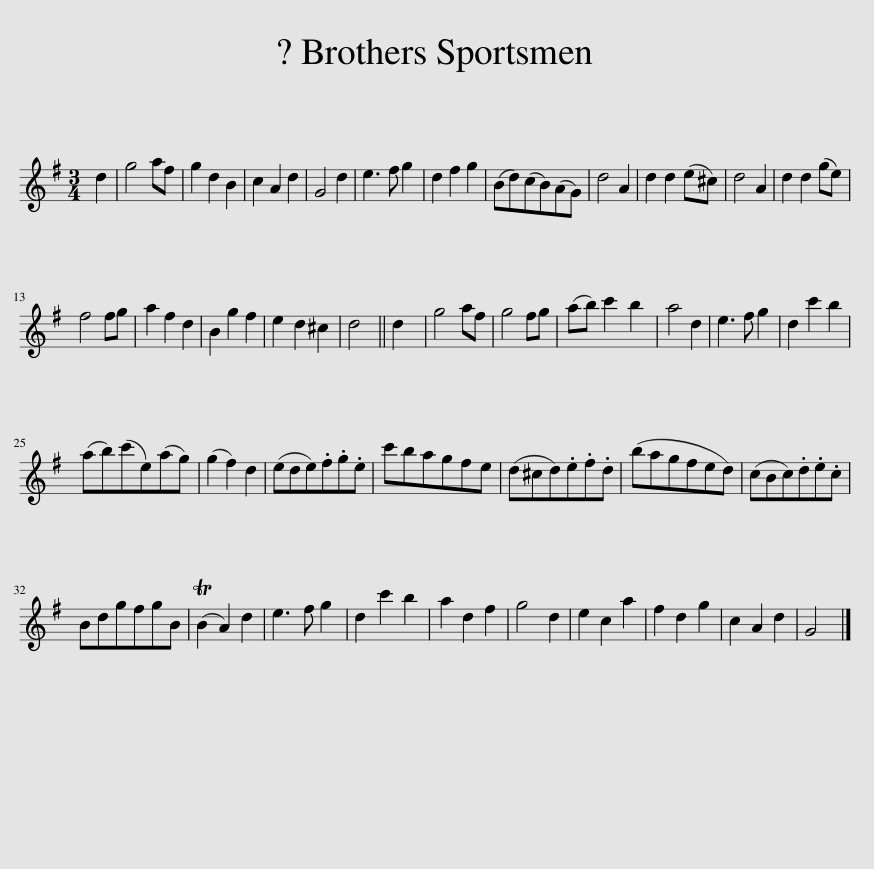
X:1
L:1/8
M:3/4
I:linebreak $
K:G
V:1 treble
V:1
 d2 | g4 af | g2 d2 B2 | c2 A2 d2 | G4 d2 | %5
 e3 f g2 | d2 f2 g2 | (Bd)(cB)(AG) | d4 A2 | d2 d2 (e^c) | %10
 d4 A2 | d2 d2 (ge) |$ f4 fg | a2 f2 d2 | B2 g2 f2 | %15
 e2 d2 ^c2 | d4 || d2 | g4 af | g4 fg | %20
 (ab) c'2 b2 | a4 d2 | e3 f g2 | d2 c'2 b2 |$ (ab)(c'e)(ag) | %25
 (g2 f2) d2 | (ede).f.g.e | c'bagfe | (d^cd).e.f.d | (bagfed) | %30
 (cBc).d.e.c |$ BdgfgB | (TB2 A2) d2 | e3 f g2 | d2 c'2 b2 | %35
 a2 d2 f2 | g4 d2 | e2 c2 a2 | f2 d2 g2 | c2 A2 d2 | %40
 G4 |] %41
